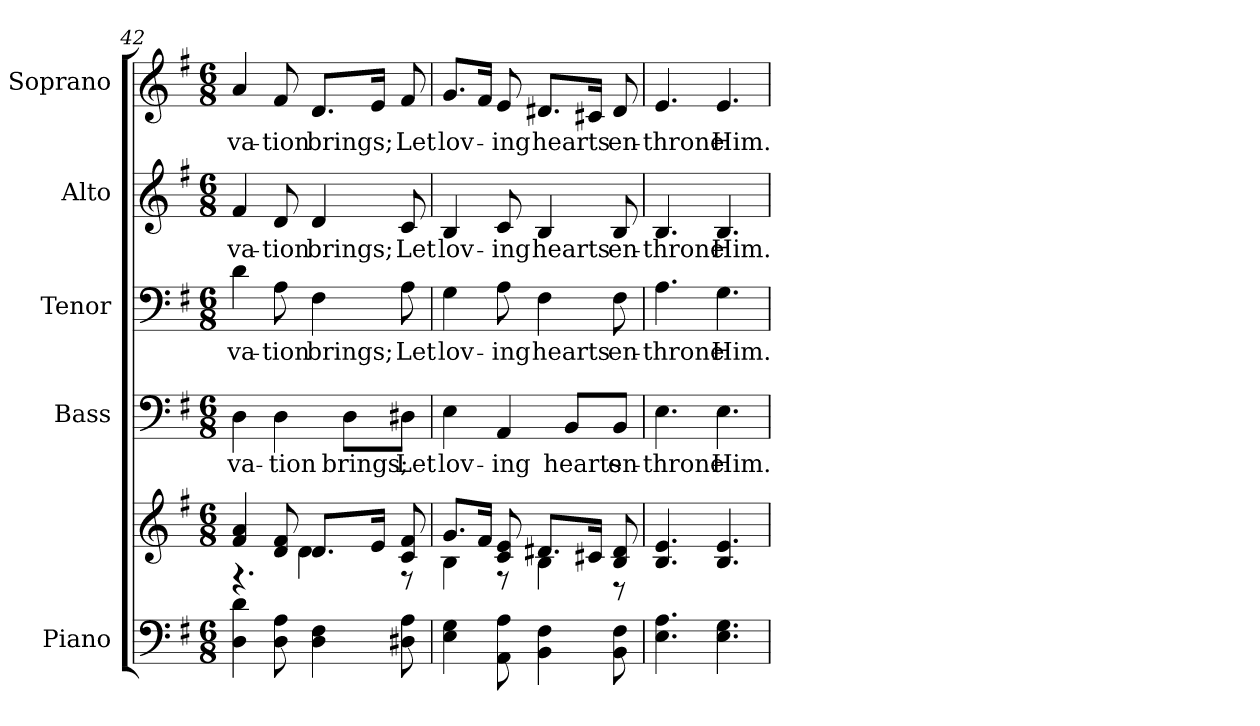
**kern	**kern	**kern	**text	**kern	**text	**kern	**text	**kern	**text
*part5	*part5	*part4	*part4	*part3	*part3	*part2	*part2	*part1	*part1
*staff6	*staff5	*staff4	*staff4	*staff3	*staff3	*staff2	*staff2	*staff1	*staff1
*I"Piano	*	*I"Bass	*	*I"Tenor	*	*I"Alto	*	*I"Soprano	*
*I'Pno.	*	*I'B.	*	*I'T.	*	*I'A.	*	*I'S.	*
*clefF4	*clefG2	*clefF4	*	*clefF4	*	*clefG2	*	*clefG2	*
*k[f#]	*k[f#]	*k[f#]	*	*k[f#]	*	*k[f#]	*	*k[f#]	*
*G:	*G:	*G:	*	*G:	*	*G:	*	*G:	*
*M6/8	*M6/8	*M6/8	*	*M6/8	*	*M6/8	*	*M6/8	*
=42	=42	=42	=42	=42	=42	=42	=42	=42	=42
*	*^	*	*	*	*	*	*	*	*
!	!	!	!	!LO:LY:b:color=#000000	!	!	!	!	!	!
!	!	!	!	!	!	!LO:LY:b:color=#000000	!	!	!	!
!	!	!	!	!	!	!	!	!LO:LY:b:color=#000000	!	!
!	!	!	!	!	!	!	!	!	!	!LO:LY:b:color=#000000
4Di\ 4di	4f#i/ 4ai	4.r	4Di\	-va-	4di\	-va-	4f#i/	-va-	4ai/	-va-
!	!	!	!	!LO:LY:b:color=#000000	!	!	!	!	!	!
!	!	!	!	!	!	!LO:LY:b:color=#000000	!	!	!	!
!	!	!	!	!	!	!	!	!LO:LY:b:color=#000000	!	!
!	!	!	!	!	!	!	!	!	!	!LO:LY:b:color=#000000
8Di\ 8Ai	8di/ 8f#i	.	4Di\	-tion	8Ai\	-tion	8di/	-tion	8f#i/	-tion
!	!	!	!	!	!	!LO:LY:b:color=#000000	!	!	!	!
!	!	!	!	!	!	!	!	!LO:LY:b:color=#000000	!	!
!	!	!	!	!	!	!	!	!	!	!LO:LY:b:color=#000000
4Di\ 4F#i	8.di/L	4di\	.	.	4F#i\	brings;	4di/	brings;	8.di/L	brings;
!	!	!	!	!LO:LY:b:color=#000000	!	!	!	!	!	!
.	.	.	8Di\L	brings;	.	.	.	.	.	.
.	16ei/Jk	.	.	.	.	.	.	.	16ei/Jk	.
!	!	!	!	!LO:LY:b:color=#000000	!	!	!	!	!	!
!	!	!	!	!	!	!LO:LY:b:color=#000000	!	!	!	!
!	!	!	!	!	!	!	!	!LO:LY:b:color=#000000	!	!
!	!	!	!	!	!	!	!	!	!	!LO:LY:b:color=#000000
8D#Xi\ 8Ai	8ci/ 8f#i	8r	8D#Xi\J	Let	8Ai\	Let	8ci/	Let	8f#i/	Let
!!LO:PB:g=z
=43	=43	=43	=43	=43	=43	=43	=43	=43	=43	=43
!	!	!	!	!LO:LY:b:color=#000000	!	!	!	!	!	!
!	!	!	!	!	!	!LO:LY:b:color=#000000	!	!	!	!
!	!	!	!	!	!	!	!	!LO:LY:b:color=#000000	!	!
!	!	!	!	!	!	!	!	!	!	!LO:LY:b:color=#000000
4Ei\ 4Gi	8.gi/L	4Bi\	4Ei\	lov-	4Gi\	lov-	4Bi/	lov-	8.gi/L	lov-
.	16f#i/Jk	.	.	.	.	.	.	.	16f#i/Jk	.
!	!	!	!	!LO:LY:b:color=#000000	!	!	!	!	!	!
!	!	!	!	!	!	!LO:LY:b:color=#000000	!	!	!	!
!	!	!	!	!	!	!	!	!LO:LY:b:color=#000000	!	!
!	!	!	!	!	!	!	!	!	!	!LO:LY:b:color=#000000
8AAi\ 8Ai	8ci/ 8ei	8r	4AAi/	-ing	8Ai\	-ing	8ci/	-ing	8ei/	-ing
!	!	!	!	!	!	!LO:LY:b:color=#000000	!	!	!	!
!	!	!	!	!	!	!	!	!LO:LY:b:color=#000000	!	!
!	!	!	!	!	!	!	!	!	!	!LO:LY:b:color=#000000
4BBi\ 4F#i	8.d#Xi/L	4Bi\	.	.	4F#i\	hearts	4Bi/	hearts	8.d#Xi/L	hearts
!	!	!	!	!LO:LY:b:color=#000000	!	!	!	!	!	!
.	.	.	8BBi/L	hearts	.	.	.	.	.	.
.	16c#Xi/Jk	.	.	.	.	.	.	.	16c#Xi/Jk	.
!	!	!	!	!LO:LY:b:color=#000000	!	!	!	!	!	!
!	!	!	!	!	!	!LO:LY:b:color=#000000	!	!	!	!
!	!	!	!	!	!	!	!	!LO:LY:b:color=#000000	!	!
!	!	!	!	!	!	!	!	!	!	!LO:LY:b:color=#000000
8BBi\ 8F#i	8Bi/ 8d#i	8r	8BBi/J	en-	8F#i\	en-	8Bi/	en-	8d#i/	en-
*	*v	*v	*	*	*	*	*	*	*	*
=44	=44	=44	=44	=44	=44	=44	=44	=44	=44
*	*^	*	*	*	*	*	*	*	*
!	!	!	!	!LO:LY:b:color=#000000	!	!	!	!	!	!
*	*v	*v	*	*	*	*	*	*	*	*
*	*^	*	*	*	*	*	*	*	*
!	!	!	!	!	!	!LO:LY:b:color=#000000	!	!	!	!
*	*v	*v	*	*	*	*	*	*	*	*
*	*^	*	*	*	*	*	*	*	*
!	!	!	!	!	!	!	!	!LO:LY:b:color=#000000	!	!
*	*v	*v	*	*	*	*	*	*	*	*
*	*^	*	*	*	*	*	*	*	*
!	!	!	!	!	!	!	!	!	!	!LO:LY:b:color=#000000
*	*v	*v	*	*	*	*	*	*	*	*
4.Ei\ 4.Ai	4.Bi/ 4.ei	4.Ei\	-throne	4.Ai\	-throne	4.Bi/	-throne	4.ei/	-throne
!	!	!	!LO:LY:b:color=#000000	!	!	!	!	!	!
!	!	!	!	!	!LO:LY:b:color=#000000	!	!	!	!
!	!	!	!	!	!	!	!LO:LY:b:color=#000000	!	!
!	!	!	!	!	!	!	!	!	!LO:LY:b:color=#000000
4.Ei\ 4.Gi	4.Bi/ 4.ei	4.Ei\	Him.	4.Gi\	Him.	4.Bi/	Him.	4.ei/	Him.
=	=	=	=	=	=	=	=	=	=
*-	*-	*-	*-	*-	*-	*-	*-	*-	*-
